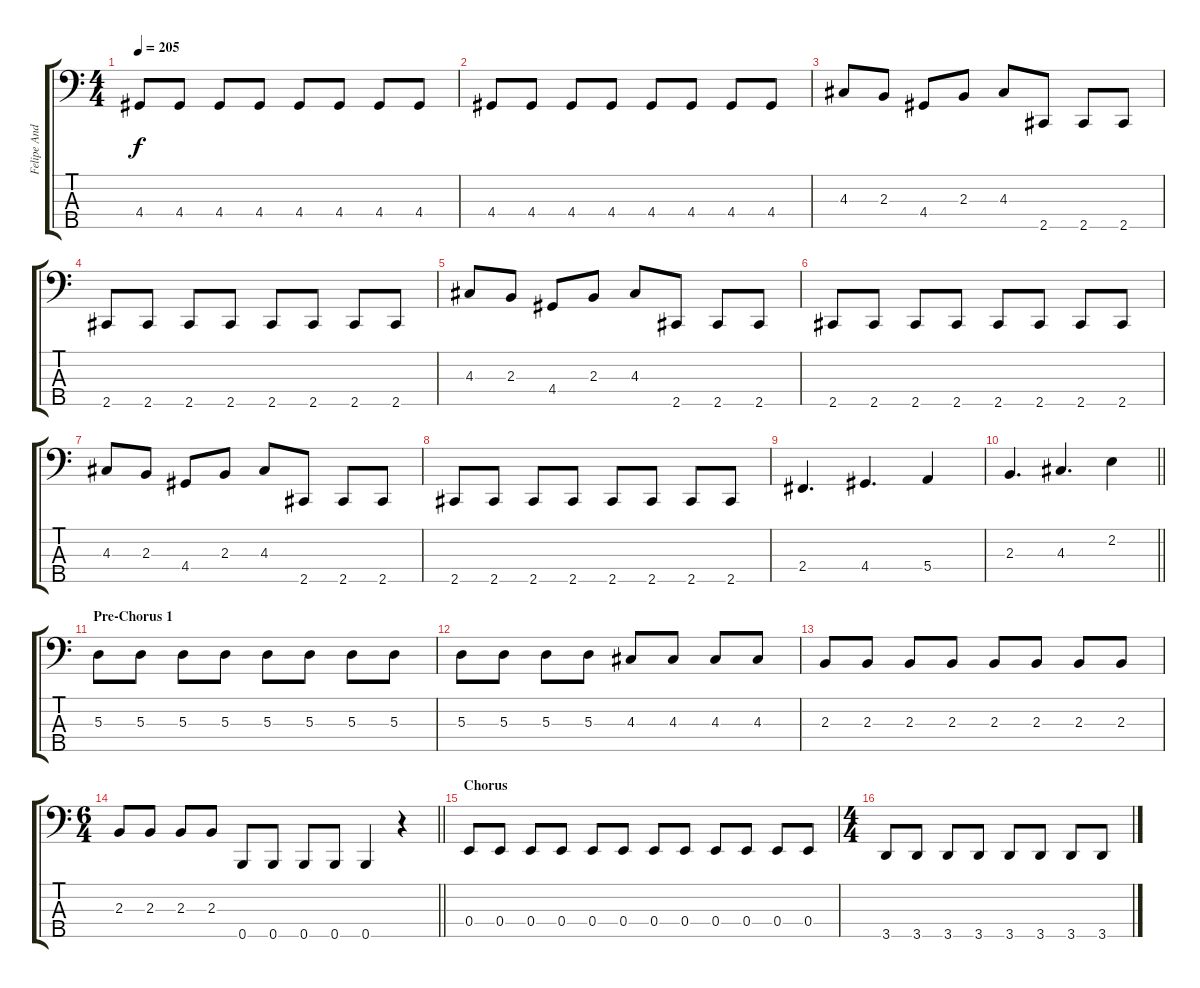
\track ("Felipe Andreoli" "Felipe And") {instrument electricbassfinger}
\staff {score tabs}
\tuning (G2 D2 A1 E1 B0) {hide}
\ts (4 4)
\tempo 205
\clef f4
\ks c
4.4.8{dy f} 4.4.8 4.4.8 4.4.8 4.4.8 4.4.8 4.4.8 4.4.8 |
4.4.8 4.4.8 4.4.8 4.4.8 4.4.8 4.4.8 4.4.8 4.4.8 |
4.3.8 2.3.8 4.4.8 2.3.8 4.3.8 2.5.8 2.5.8 2.5.8 |
2.5.8 2.5.8 2.5.8 2.5.8 2.5.8 2.5.8 2.5.8 2.5.8 |
4.3.8 2.3.8 4.4.8 2.3.8 4.3.8 2.5.8 2.5.8 2.5.8 |
2.5.8 2.5.8 2.5.8 2.5.8 2.5.8 2.5.8 2.5.8 2.5.8 |
4.3.8 2.3.8 4.4.8 2.3.8 4.3.8 2.5.8 2.5.8 2.5.8 |
2.5.8 2.5.8 2.5.8 2.5.8 2.5.8 2.5.8 2.5.8 2.5.8 |
2.4.4{d} 4.4.4{d} 5.4.4 |
\barLineRight lightlight
2.3.4{d} 4.3.4{d} 2.2.4 |
\section ("" "Pre-Chorus 1")
5.3.8 5.3.8 5.3.8 5.3.8 5.3.8 5.3.8 5.3.8 5.3.8 |
5.3.8 5.3.8 5.3.8 5.3.8 4.3.8 4.3.8 4.3.8 4.3.8 |
2.3.8 2.3.8 2.3.8 2.3.8 2.3.8 2.3.8 2.3.8 2.3.8 |
\ts (6 4)
\barLineRight lightlight
2.3.8 2.3.8 2.3.8 2.3.8 0.5.8 0.5.8 0.5.8 0.5.8 0.5.4 r.4 |
\section ("" "Chorus")
0.4.8 0.4.8 0.4.8 0.4.8 0.4.8 0.4.8 0.4.8 0.4.8 0.4.8 0.4.8 0.4.8 0.4.8 |
\ts (4 4)
3.5.8 3.5.8 3.5.8 3.5.8 3.5.8 3.5.8 3.5.8 3.5.8
